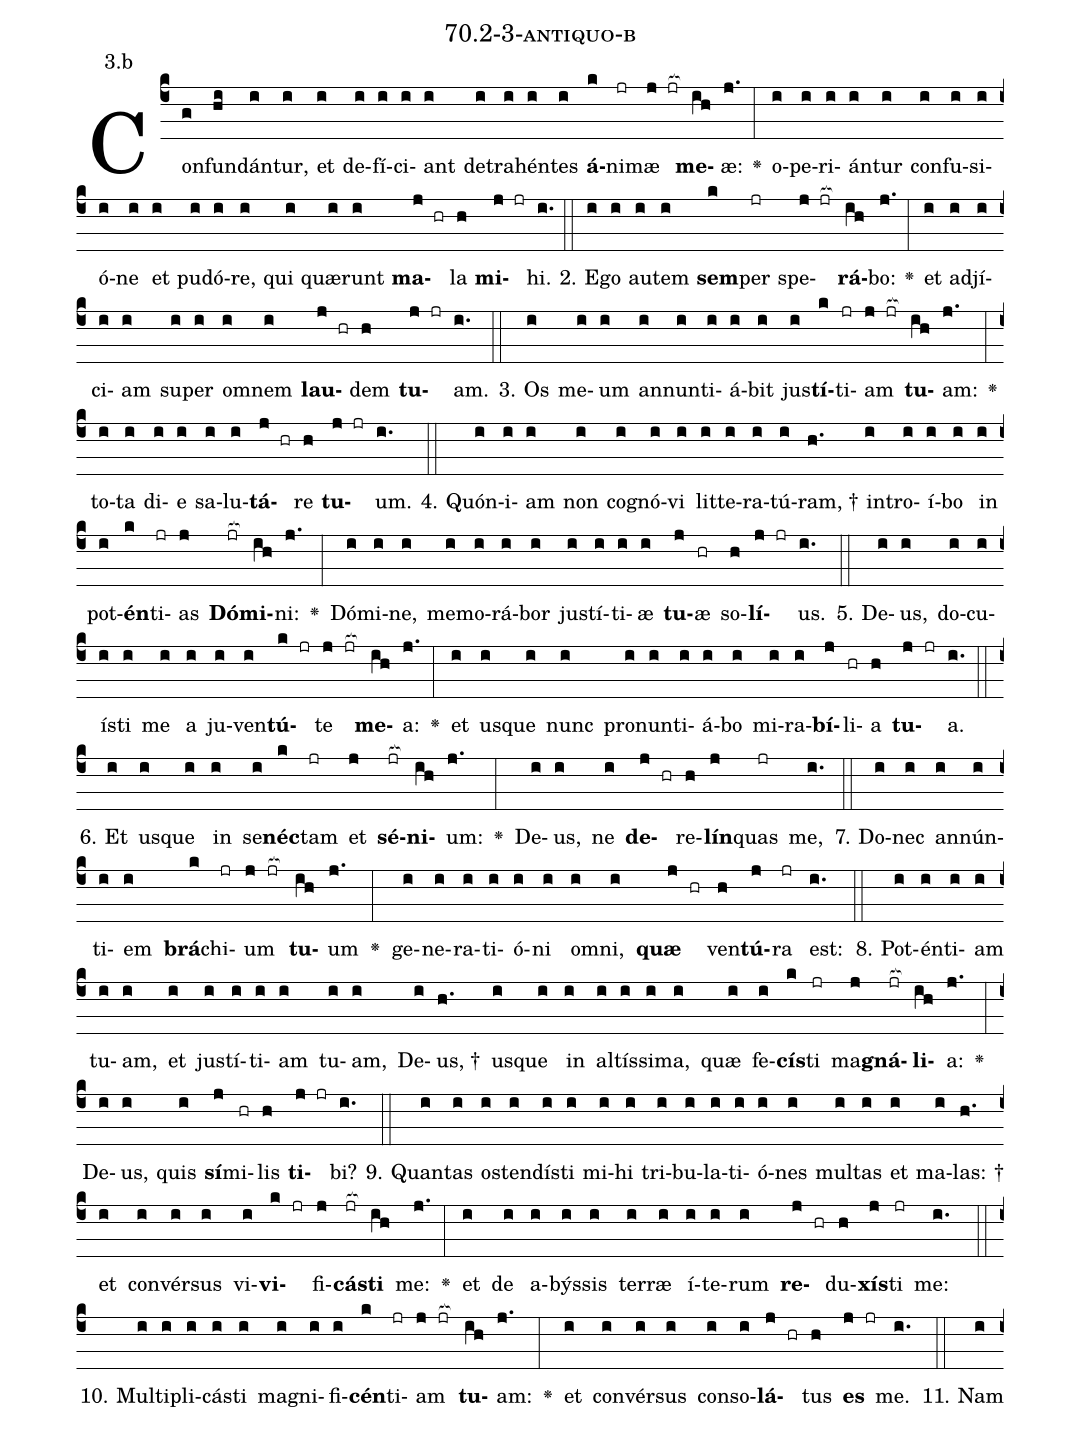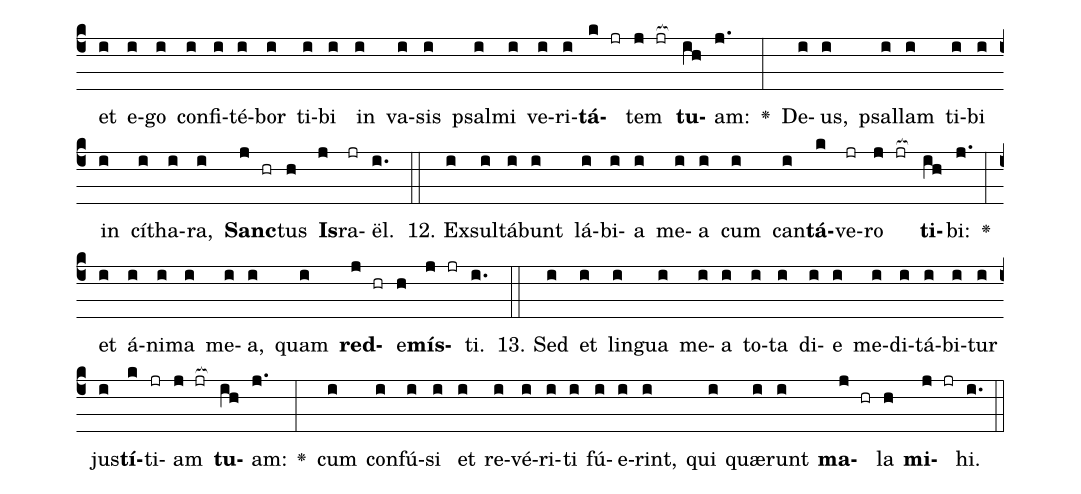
name: 70.2-3-antiquo-b;
annotation: 3.b;
%%
(c4)Con(g)fun(hi)dán(i)tur,(i) et(i) de(i)fí(i)ci(i)ant(i) de(i)tra(i)hén(i)tes(i) <b>á</b>(k)ni(jr)mæ(j jr[ocb:1{]) <b>me</b>(ih[ocb:0}])æ:(j.) <v>\greheightstar</v>(:) o(i)pe(i)ri(i)án(i)tur(i) con(i)fu(i)si(i)ó(i)ne(i) et(i) pu(i)dó(i)re,(i) qui(i) quæ(i)runt(i) <b>ma</b>(j hr)la(h) <b>mi</b>(j jr)hi.(i.) (::)
2. E(i)go(i) au(i)tem(i) <b>sem</b>(k)per(jr) spe(j jr[ocb:1{])<b>rá</b>(ih[ocb:0}])bo:(j.) <v>\greheightstar</v>(:) et(i) ad(i)jí(i)ci(i)am(i) su(i)per(i) om(i)nem(i) <b>lau</b>(j hr)dem(h) <b>tu</b>(j jr)am.(i.) (::)
3. Os(i) me(i)um(i) an(i)nun(i)ti(i)á(i)bit(i) jus(i)<b>tí</b>(k)ti(jr)am(j jr[ocb:1{]) <b>tu</b>(ih[ocb:0}])am:(j.) <v>\greheightstar</v>(:) to(i)ta(i) di(i)e(i) sa(i)lu(i)<b>tá</b>(j hr)re(h) <b>tu</b>(j jr)um.(i.) (::)
4. Quón(i)i(i)am(i) non(i) co(i)gnó(i)vi(i) lit(i)te(i)ra(i)tú(i)ram, †(h.) in(i)tro(i)í(i)bo(i) in(i) pot(i)<b>én</b>(k)ti(jr)as(j) <b>Dó</b>(jr[ocb:1{])<b>mi</b>(ih[ocb:0}])ni:(j.) <v>\greheightstar</v>(:) Dó(i)mi(i)ne,(i) me(i)mo(i)rá(i)bor(i) jus(i)tí(i)ti(i)æ(i) <b>tu</b>(j)æ(hr) so(h)<b>lí</b>(j jr)us.(i.) (::)
5. De(i)us,(i) do(i)cu(i)ís(i)ti(i) me(i) a(i) ju(i)ven(i)<b>tú</b>(k jr)te(j jr[ocb:1{]) <b>me</b>(ih[ocb:0}])a:(j.) <v>\greheightstar</v>(:) et(i) us(i)que(i) nunc(i) pro(i)nun(i)ti(i)á(i)bo(i) mi(i)ra(i)<b>bí</b>(j)li(hr)a(h) <b>tu</b>(j jr)a.(i.) (::)
6. Et(i) us(i)que(i) in(i) se(i)<b>néc</b>(k)tam(jr) et(j) <b>sé</b>(jr[ocb:1{])<b>ni</b>(ih[ocb:0}])um:(j.) <v>\greheightstar</v>(:) De(i)us,(i) ne(i) <b>de</b>(j hr)re(h)<b>lín</b>(j)quas(jr) me,(i.) (::)
7. Do(i)nec(i) an(i)nún(i)ti(i)em(i) <b>brá</b>(k)chi(jr)um(j jr[ocb:1{]) <b>tu</b>(ih[ocb:0}])um(j.) <v>\greheightstar</v>(:) ge(i)ne(i)ra(i)ti(i)ó(i)ni(i) om(i)ni,(i) <b>quæ</b>(j hr) ven(h)<b>tú</b>(j)ra(jr) est:(i.) (::)
8. Pot(i)én(i)ti(i)am(i) tu(i)am,(i) et(i) jus(i)tí(i)ti(i)am(i) tu(i)am,(i) De(i)us, †(h.) us(i)que(i) in(i) al(i)tís(i)si(i)ma,(i) quæ(i) fe(i)<b>cís</b>(k)ti(jr) ma(j)<b>gná</b>(jr[ocb:1{])<b>li</b>(ih[ocb:0}])a:(j.) <v>\greheightstar</v>(:) De(i)us,(i) quis(i) <b>sí</b>(j)mi(hr)lis(h) <b>ti</b>(j jr)bi?(i.) (::)
9. Quan(i)tas(i) os(i)ten(i)dís(i)ti(i) mi(i)hi(i) tri(i)bu(i)la(i)ti(i)ó(i)nes(i) mul(i)tas(i) et(i) ma(i)las: †(h.) et(i) con(i)vér(i)sus(i) vi(i)<b>vi</b>(k jr)fi(j)<b>cás</b>(jr[ocb:1{])<b>ti</b>(ih[ocb:0}]) me:(j.) <v>\greheightstar</v>(:) et(i) de(i) a(i)býs(i)sis(i) ter(i)ræ(i) í(i)te(i)rum(i) <b>re</b>(j hr)du(h)<b>xís</b>(j)ti(jr) me:(i.) (::)
10. Mul(i)ti(i)pli(i)cás(i)ti(i) ma(i)gni(i)fi(i)<b>cén</b>(k)ti(jr)am(j jr[ocb:1{]) <b>tu</b>(ih[ocb:0}])am:(j.) <v>\greheightstar</v>(:) et(i) con(i)vér(i)sus(i) con(i)so(i)<b>lá</b>(j hr)tus(h) <b>es</b>(j jr) me.(i.) (::)
11. Nam(i) et(i) e(i)go(i) con(i)fi(i)té(i)bor(i) ti(i)bi(i) in(i) va(i)sis(i) psal(i)mi(i) ve(i)ri(i)<b>tá</b>(k jr)tem(j jr[ocb:1{]) <b>tu</b>(ih[ocb:0}])am:(j.) <v>\greheightstar</v>(:) De(i)us,(i) psal(i)lam(i) ti(i)bi(i) in(i) cí(i)tha(i)ra,(i) <b>Sanc</b>(j hr)tus(h) <b>Is</b>(j)ra(jr)ël.(i.) (::)
12. Ex(i)sul(i)tá(i)bunt(i) lá(i)bi(i)a(i) me(i)a(i) cum(i) can(i)<b>tá</b>(k)ve(jr)ro(j jr[ocb:1{]) <b>ti</b>(ih[ocb:0}])bi:(j.) <v>\greheightstar</v>(:) et(i) á(i)ni(i)ma(i) me(i)a,(i) quam(i) <b>red</b>(j hr)e(h)<b>mís</b>(j jr)ti.(i.) (::)
13. Sed(i) et(i) lin(i)gua(i) me(i)a(i) to(i)ta(i) di(i)e(i) me(i)di(i)tá(i)bi(i)tur(i) jus(i)<b>tí</b>(k)ti(jr)am(j jr[ocb:1{]) <b>tu</b>(ih[ocb:0}])am:(j.) <v>\greheightstar</v>(:) cum(i) con(i)fú(i)si(i) et(i) re(i)vé(i)ri(i)ti(i) fú(i)e(i)rint,(i) qui(i) quæ(i)runt(i) <b>ma</b>(j hr)la(h) <b>mi</b>(j jr)hi.(i.) (::)
